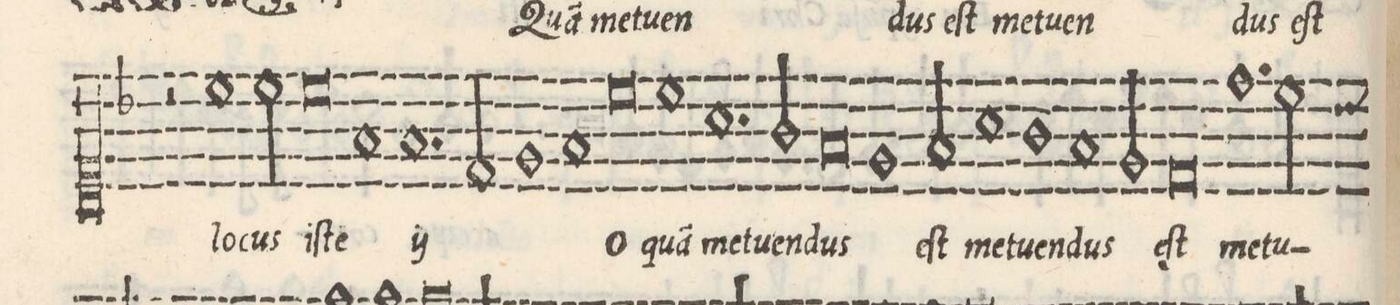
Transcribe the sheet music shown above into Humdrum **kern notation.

**kern	**text
*I"CANTVS	*
*clefC1	*
*k[b-]	*
*met(C|)	*
*M2/1	*
2r	.
1cc\	lo-
2cc\	-cus
0cc	i-
=8-	=8-
1f	-ſte
=9-	=9-
*	*ij
1.f	lo-
2d/	-cus
=10-	=10-
1e	i-
1f	-ſte
*	*Xij
=11-	=11-
0cc	O
=12-	=12-
1cc	qua(m)
1.a	me-
=13-	=13-
2g/	-tu-
0f	-en-
=14-	=14-
1e	-dus
=15-	=15-
2f/	eſt
1a\	me-
1g\	-tu-
=16-	=16-
1f/	-en-
2e/	-dus
=17-	=17-
0d	eſt
=18-	=18-
1.dd	me-
2cc\	-tu-
*custos:b	*
=19-	=19-
*-	*-
